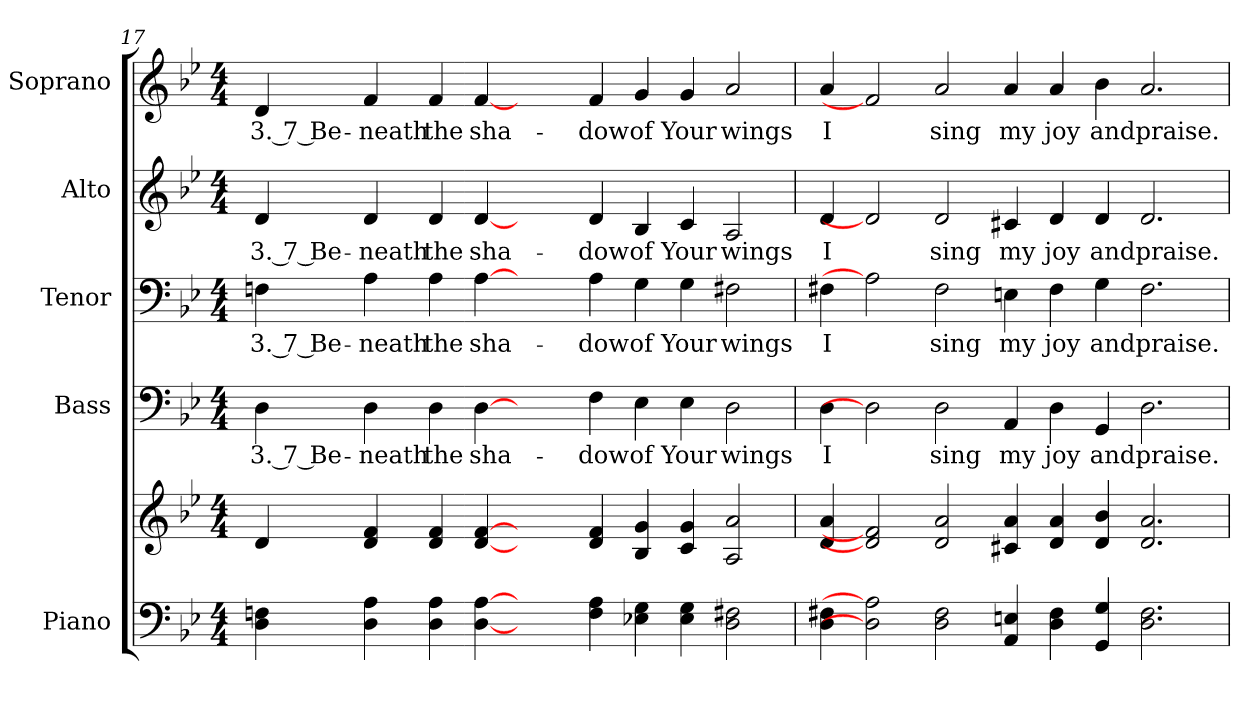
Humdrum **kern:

**kern	**kern	**kern	**text	**kern	**text	**kern	**text	**kern	**text
*part5	*part5	*part4	*part4	*part3	*part3	*part2	*part2	*part1	*part1
*staff6	*staff5	*staff4	*staff4	*staff3	*staff3	*staff2	*staff2	*staff1	*staff1
*I"Piano	*	*I"Bass	*	*I"Tenor	*	*I"Alto	*	*I"Soprano	*
*I'Pno.	*	*I'B.	*	*I'T.	*	*I'A.	*	*I'S.	*
!!LO:PB:g=z
*clefF4	*clefG2	*clefF4	*	*clefF4	*	*clefG2	*	*clefG2	*
*k[b-e-]	*k[b-e-]	*k[b-e-]	*	*k[b-e-]	*	*k[b-e-]	*	*k[b-e-]	*
*B-:	*B-:	*B-:	*	*B-:	*	*B-:	*	*B-:	*
*M4/4	*M4/4	*M4/4	*	*M4/4	*	*M4/4	*	*M4/4	*
=17	=17	=17	=17	=17	=17	=17	=17	=17	=17
!	!	!	!LO:LY:b:color=#000000	!	!	!	!	!	!
!	!	!	!	!	!LO:LY:b:color=#000000	!	!	!	!
!	!	!	!	!	!	!	!LO:LY:b:color=#000000	!	!
!	!	!	!	!	!	!	!	!	!LO:LY:b:color=#000000
4Di\ 4Fni	4di/	4Di\	3. 7 Be-	4Fni\	3. 7 Be-	4di/	3. 7 Be-	4di/	3. 7 Be-
!	!	!	!LO:LY:b:color=#000000	!	!	!	!	!	!
!	!	!	!	!	!LO:LY:b:color=#000000	!	!	!	!
!	!	!	!	!	!	!	!LO:LY:b:color=#000000	!	!
!	!	!	!	!	!	!	!	!	!LO:LY:b:color=#000000
4Di\ 4Ai	4di/ 4fi	4Di\	-neath	4Ai\	-neath	4di/	-neath	4fi/	-neath
!	!	!	!LO:LY:b:color=#000000	!	!	!	!	!	!
!	!	!	!	!	!LO:LY:b:color=#000000	!	!	!	!
!	!	!	!	!	!	!	!LO:LY:b:color=#000000	!	!
!	!	!	!	!	!	!	!	!	!LO:LY:b:color=#000000
4Di\ 4Ai	4di/ 4fi	4Di\	the	4Ai\	the	4di/	the	4fi/	the
!	!	!	!LO:LY:b:color=#000000	!	!	!	!	!	!
!	!	!	!	!	!LO:LY:b:color=#000000	!	!	!	!
!	!	!	!	!	!	!	!LO:LY:b:color=#000000	!	!
!	!	!	!	!	!	!	!	!	!LO:LY:b:color=#000000
[4Di\ [4Ai	[4di/ [4fi	[4Di\	sha-	[4Ai\	sha-	[4di/	sha-	[4fi/	sha-
2ryy	2ryy	2ryy	.	2ryy	.	2ryy	.	2ryy	.
!	!	!	!LO:LY:b:color=#000000	!	!	!	!	!	!
!	!	!	!	!	!LO:LY:b:color=#000000	!	!	!	!
!	!	!	!	!	!	!	!LO:LY:b:color=#000000	!	!
!	!	!	!	!	!	!	!	!	!LO:LY:b:color=#000000
4Fi\ 4Ai	4di/ 4fi	4Fi\	-dow	4Ai\	-dow	4di/	-dow	4fi/	-dow
!	!	!	!LO:LY:b:color=#000000	!	!	!	!	!	!
!	!	!	!	!	!LO:LY:b:color=#000000	!	!	!	!
!	!	!	!	!	!	!	!LO:LY:b:color=#000000	!	!
!	!	!	!	!	!	!	!	!	!LO:LY:b:color=#000000
4E-Xi\ 4Gi	4B-i/ 4gi	4E-i\	of	4Gi\	of	4B-i/	of	4gi/	of
!	!	!	!LO:LY:b:color=#000000	!	!	!	!	!	!
!	!	!	!	!	!LO:LY:b:color=#000000	!	!	!	!
!	!	!	!	!	!	!	!LO:LY:b:color=#000000	!	!
!	!	!	!	!	!	!	!	!	!LO:LY:b:color=#000000
4E-i\ 4Gi	4ci/ 4gi	4E-i\	Your	4Gi\	Your	4ci/	Your	4gi/	Your
!	!	!	!LO:LY:b:color=#000000	!	!	!	!	!	!
!	!	!	!	!	!LO:LY:b:color=#000000	!	!	!	!
!	!	!	!	!	!	!	!LO:LY:b:color=#000000	!	!
!	!	!	!	!	!	!	!	!	!LO:LY:b:color=#000000
2Di\ 2F#Xi	2Ai/ 2ai	2Di\	wings	2F#Xi\	wings	2Ai/	wings	2ai/	wings
=18	=18	=18	=18	=18	=18	=18	=18	=18	=18
!	!	!	!LO:LY:b:color=#000000	!	!	!	!	!	!
!	!	!	!	!	!LO:LY:b:color=#000000	!	!	!	!
!	!	!	!	!	!	!	!LO:LY:b:color=#000000	!	!
!	!	!	!	!	!	!	!	!	!LO:LY:b:color=#000000
4Di\ 4F#Xi	4di/ 4ai	4Di\	I	4F#Xi\	I	4di/	I	4ai/	I
2Di\] 2Ai]	2di/] 2fi]	2Di\]	.	2Ai\]	.	2di/]	.	2fi/]	.
!	!	!	!LO:LY:b:color=#000000	!	!	!	!	!	!
!	!	!	!	!	!LO:LY:b:color=#000000	!	!	!	!
!	!	!	!	!	!	!	!LO:LY:b:color=#000000	!	!
!	!	!	!	!	!	!	!	!	!LO:LY:b:color=#000000
2Di\ 2F#i	2di/ 2ai	2Di\	sing	2F#i\	sing	2di/	sing	2ai/	sing
!	!	!	!LO:LY:b:color=#000000	!	!	!	!	!	!
!	!	!	!	!	!LO:LY:b:color=#000000	!	!	!	!
!	!	!	!	!	!	!	!LO:LY:b:color=#000000	!	!
!	!	!	!	!	!	!	!	!	!LO:LY:b:color=#000000
4AAi/ 4Eni	4c#Xi/ 4ai	4AAi/	my	4Eni\	my	4c#Xi/	my	4ai/	my
!	!	!	!LO:LY:b:color=#000000	!	!	!	!	!	!
!	!	!	!	!	!LO:LY:b:color=#000000	!	!	!	!
!	!	!	!	!	!	!	!LO:LY:b:color=#000000	!	!
!	!	!	!	!	!	!	!	!	!LO:LY:b:color=#000000
4Di\ 4F#i	4di/ 4ai	4Di\	joy	4F#i\	joy	4di/	joy	4ai/	joy
!	!	!	!LO:LY:b:color=#000000	!	!	!	!	!	!
!	!	!	!	!	!LO:LY:b:color=#000000	!	!	!	!
!	!	!	!	!	!	!	!LO:LY:b:color=#000000	!	!
!	!	!	!	!	!	!	!	!	!LO:LY:b:color=#000000
4GGi/ 4Gi	4di/ 4b-i	4GGi/	and	4Gi\	and	4di/	and	4b-i\	and
!	!	!	!LO:LY:b:color=#000000	!	!	!	!	!	!
!	!	!	!	!	!LO:LY:b:color=#000000	!	!	!	!
!	!	!	!	!	!	!	!LO:LY:b:color=#000000	!	!
!	!	!	!	!	!	!	!	!	!LO:LY:b:color=#000000
2.Di\ 2.F#i	2.di/ 2.ai	2.Di\	praise.	2.F#i\	praise.	2.di/	praise.	2.ai/	praise.
=	=	=	=	=	=	=	=	=	=
*-	*-	*-	*-	*-	*-	*-	*-	*-	*-
